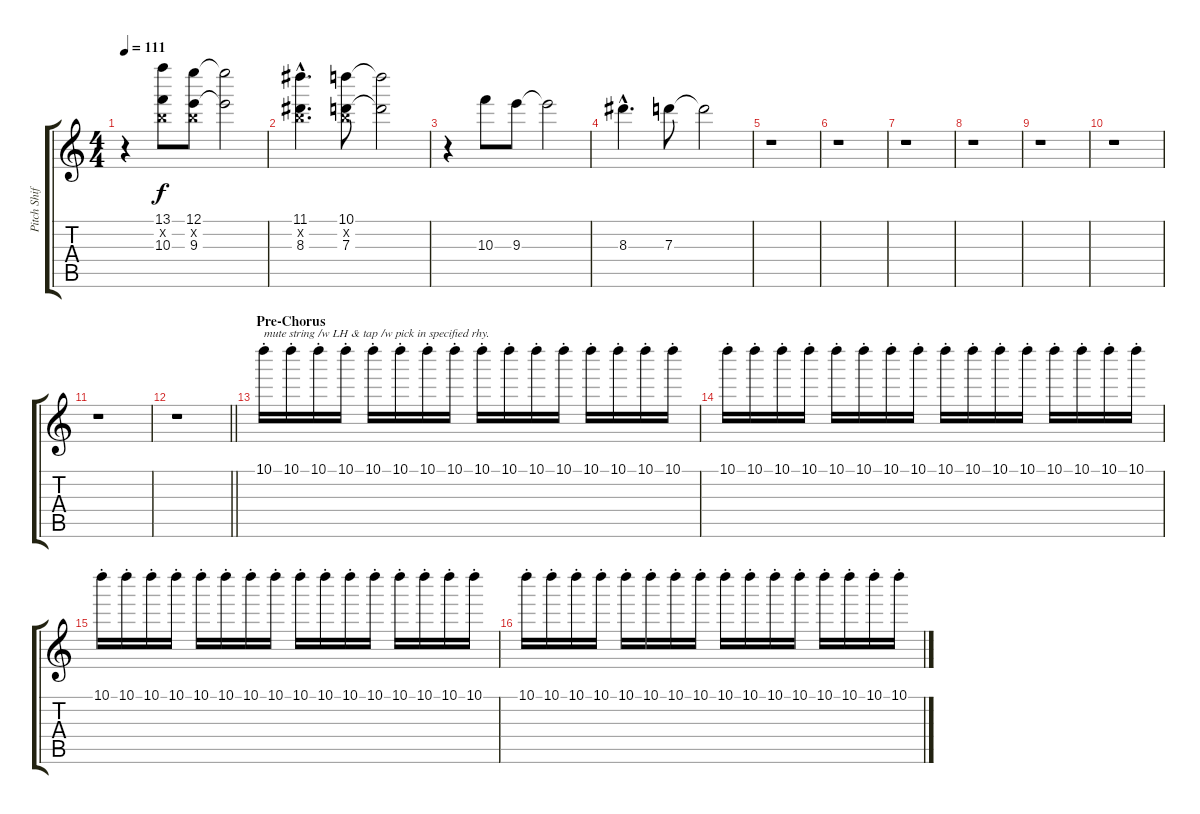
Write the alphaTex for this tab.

\track ("Pitch Shifter 1" "Pitch Shif") {instrument distortionguitar}
\staff {score tabs}
\tuning (E5 B4 G4 D4 A3 D3) {hide}
\ts (4 4)
\tempo 111
\clef g2
\ks c
r.4{dy f} (13.1 0.2{x} 10.3).8 (12.1 0.2{x} 9.3).8 (12.1{t} 9.3{t}).2 |
(11.1{hac} 0.2{hac x} 8.3{hac}).4{d} (10.1 0.2{x} 7.3).8 (10.1{t} 7.3{t}).2 |
r.4 10.3.8 9.3.8 9.3{t}.2 |
8.3{hac}.4{d} 7.3.8 7.3{t}.2 |
r.1 |
r.1 |
r.1 |
r.1 |
r.1 |
r.1 |
r.1 |
\barLineRight lightlight
r.1 |
\section ("" "Pre-Chorus")
10.1{st}.16{txt "mute string /w LH & tap /w pick in specified rhy."} 10.1{st}.16 10.1{st}.16 10.1{st}.16 10.1{st}.16 10.1{st}.16 10.1{st}.16 10.1{st}.16 10.1{st}.16 10.1{st}.16 10.1{st}.16 10.1{st}.16 10.1{st}.16 10.1{st}.16 10.1{st}.16 10.1{st}.16 |
10.1{st}.16 10.1{st}.16 10.1{st}.16 10.1{st}.16 10.1{st}.16 10.1{st}.16 10.1{st}.16 10.1{st}.16 10.1{st}.16 10.1{st}.16 10.1{st}.16 10.1{st}.16 10.1{st}.16 10.1{st}.16 10.1{st}.16 10.1{st}.16 |
10.1{st}.16 10.1{st}.16 10.1{st}.16 10.1{st}.16 10.1{st}.16 10.1{st}.16 10.1{st}.16 10.1{st}.16 10.1{st}.16 10.1{st}.16 10.1{st}.16 10.1{st}.16 10.1{st}.16 10.1{st}.16 10.1{st}.16 10.1{st}.16 |
10.1{st}.16 10.1{st}.16 10.1{st}.16 10.1{st}.16 10.1{st}.16 10.1{st}.16 10.1{st}.16 10.1{st}.16 10.1{st}.16 10.1{st}.16 10.1{st}.16 10.1{st}.16 10.1{st}.16 10.1{st}.16 10.1{st}.16 10.1{st}.16
